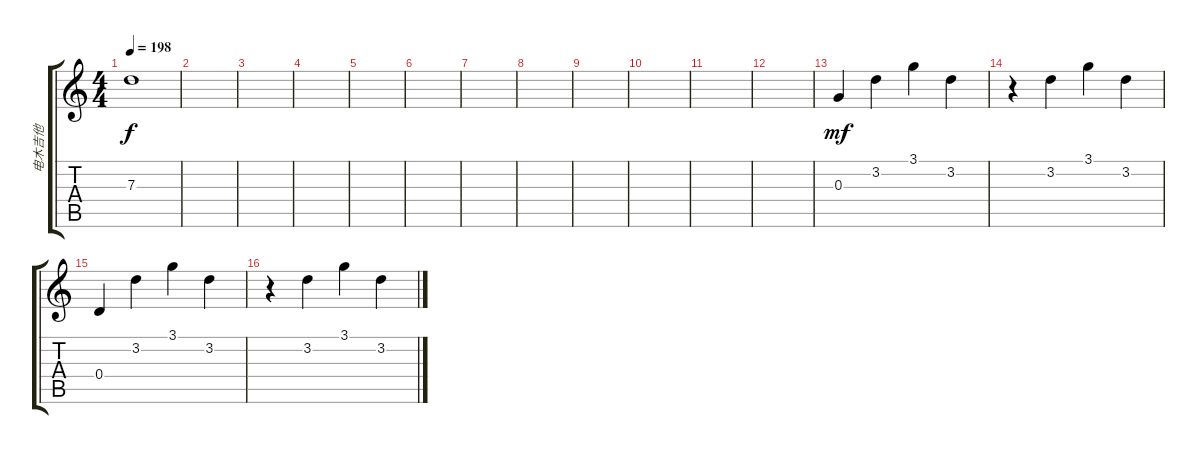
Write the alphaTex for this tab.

\track ("电木吉他" "电木吉他") {instrument electricguitarclean}
\staff {score tabs}
\tuning (E4 B3 G3 D3 A2 E2) {hide}
\ts (4 4)
\tempo 198
\clef g2
\ks c
7.3{t}.1{dy f} |
|
|
|
|
|
|
|
|
|
|
|
0.3.4{dy mf} 3.2.4 3.1.4 3.2.4 |
r.4 3.2.4 3.1.4 3.2.4 |
0.4.4 3.2.4 3.1.4 3.2.4 |
r.4 3.2.4 3.1.4 3.2.4
